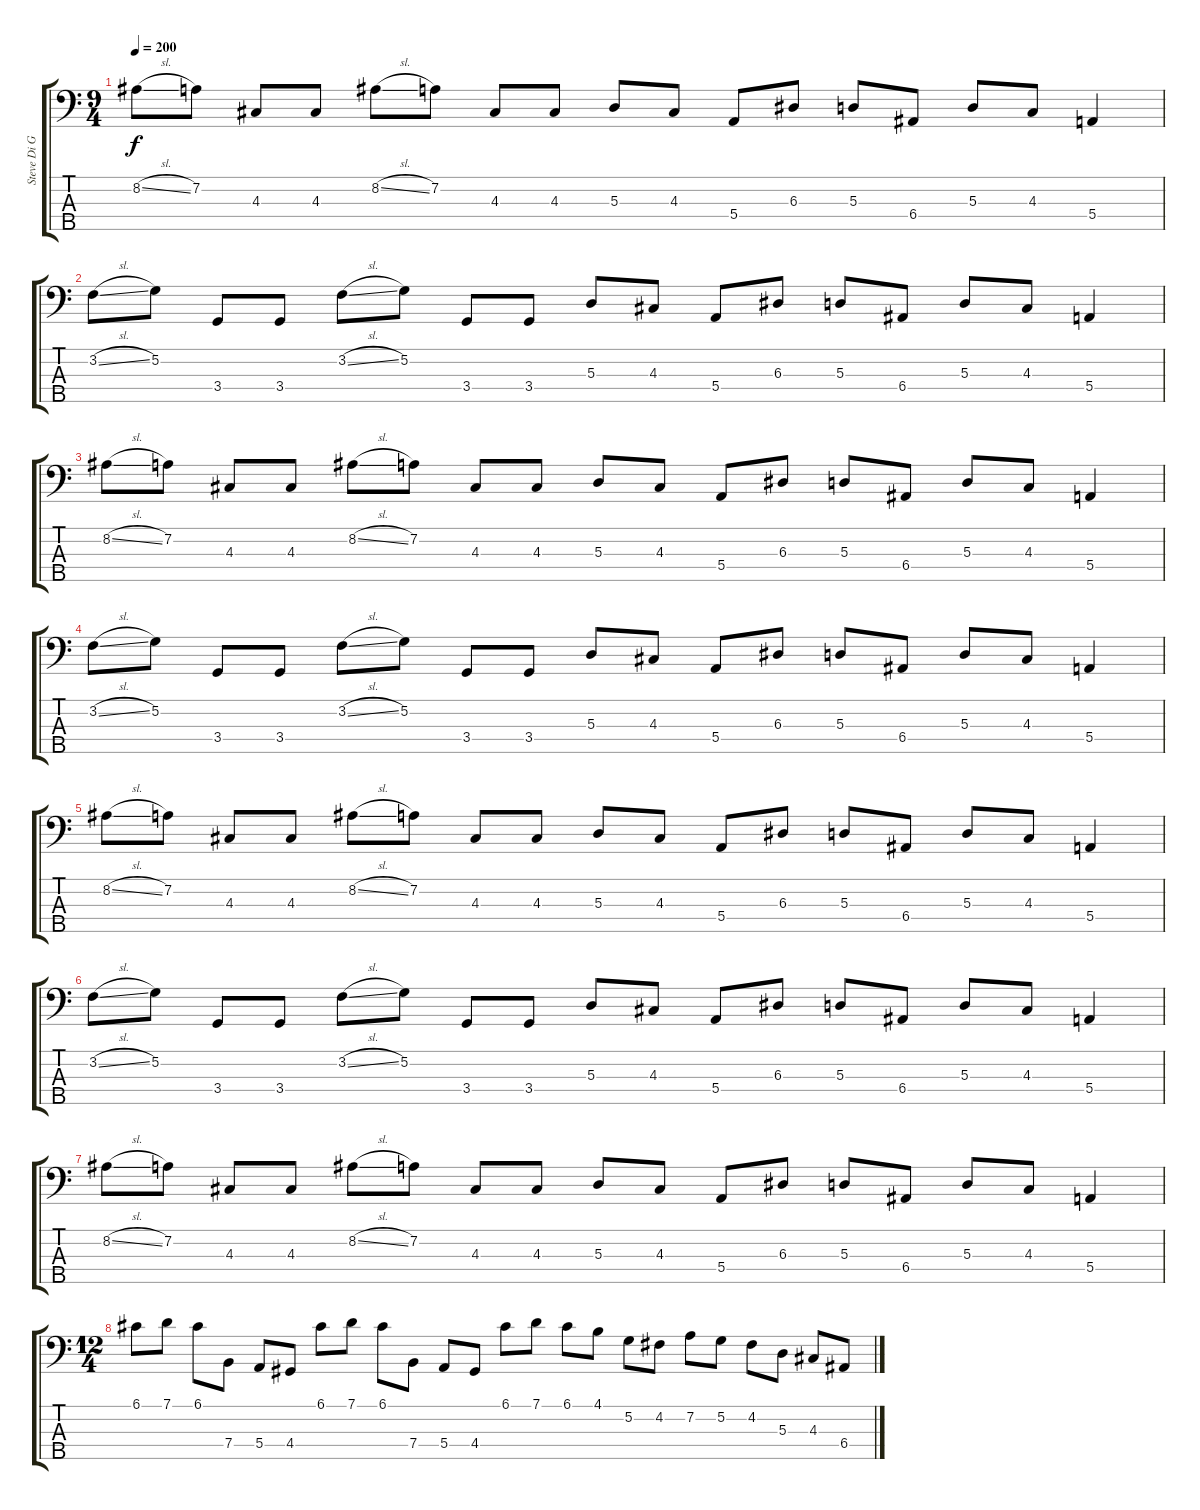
\track ("Steve Di Giorgio" "Steve Di G") {instrument fretlessbass}
\staff {score tabs}
\tuning (G2 D2 A1 E1 B0) {hide}
\ts (9 4)
\tempo 200
\clef f4
\ks c
8.2{sl}.8{dy f} 7.2.8 4.3.8 4.3.8 8.2{sl}.8 7.2.8 4.3.8 4.3.8 5.3.8 4.3.8 5.4.8 6.3.8 5.3.8 6.4.8 5.3.8 4.3.8 5.4.4 |
3.2{sl}.8 5.2.8 3.4.8 3.4.8 3.2{sl}.8 5.2.8 3.4.8 3.4.8 5.3.8 4.3.8 5.4.8 6.3.8 5.3.8 6.4.8 5.3.8 4.3.8 5.4.4 |
8.2{sl}.8 7.2.8 4.3.8 4.3.8 8.2{sl}.8 7.2.8 4.3.8 4.3.8 5.3.8 4.3.8 5.4.8 6.3.8 5.3.8 6.4.8 5.3.8 4.3.8 5.4.4 |
3.2{sl}.8 5.2.8 3.4.8 3.4.8 3.2{sl}.8 5.2.8 3.4.8 3.4.8 5.3.8 4.3.8 5.4.8 6.3.8 5.3.8 6.4.8 5.3.8 4.3.8 5.4.4 |
8.2{sl}.8 7.2.8 4.3.8 4.3.8 8.2{sl}.8 7.2.8 4.3.8 4.3.8 5.3.8 4.3.8 5.4.8 6.3.8 5.3.8 6.4.8 5.3.8 4.3.8 5.4.4 |
3.2{sl}.8 5.2.8 3.4.8 3.4.8 3.2{sl}.8 5.2.8 3.4.8 3.4.8 5.3.8 4.3.8 5.4.8 6.3.8 5.3.8 6.4.8 5.3.8 4.3.8 5.4.4 |
8.2{sl}.8 7.2.8 4.3.8 4.3.8 8.2{sl}.8 7.2.8 4.3.8 4.3.8 5.3.8 4.3.8 5.4.8 6.3.8 5.3.8 6.4.8 5.3.8 4.3.8 5.4.4 |
\ts (12 4)
6.1.8 7.1.8 6.1.8 7.4.8 5.4.8 4.4.8 6.1.8 7.1.8 6.1.8 7.4.8 5.4.8 4.4.8 6.1.8 7.1.8 6.1.8 4.1.8 5.2.8 4.2.8 7.2.8 5.2.8 4.2.8 5.3.8 4.3.8 6.4.8
